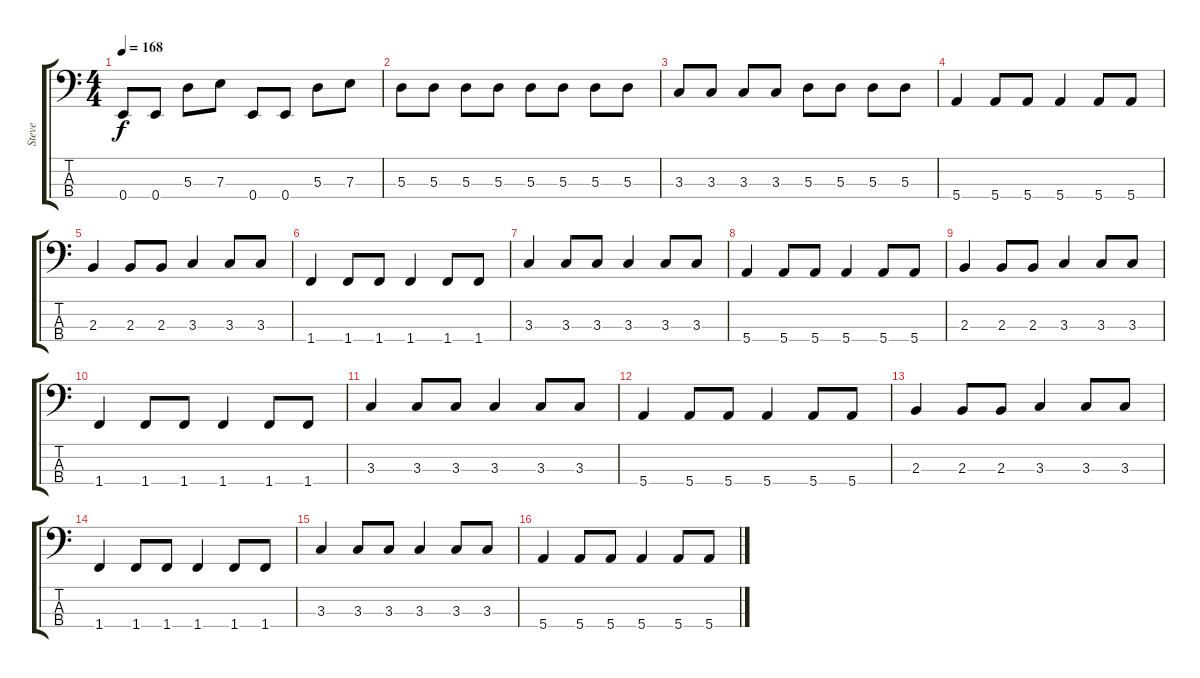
\track ("Steve" "Steve") {instrument electricbassfinger}
\staff {score tabs}
\tuning (G2 D2 A1 E1) {hide}
\ts (4 4)
\tempo 168
\clef f4
\ks c
0.4.8{dy f} 0.4.8 5.3.8 7.3.8 0.4.8 0.4.8 5.3.8 7.3.8 |
5.3.8 5.3.8 5.3.8 5.3.8 5.3.8 5.3.8 5.3.8 5.3.8 |
3.3.8 3.3.8 3.3.8 3.3.8 5.3.8 5.3.8 5.3.8 5.3.8 |
5.4.4 5.4.8 5.4.8 5.4.4 5.4.8 5.4.8 |
2.3.4 2.3.8 2.3.8 3.3.4 3.3.8 3.3.8 |
1.4.4 1.4.8 1.4.8 1.4.4 1.4.8 1.4.8 |
3.3.4 3.3.8 3.3.8 3.3.4 3.3.8 3.3.8 |
5.4.4 5.4.8 5.4.8 5.4.4 5.4.8 5.4.8 |
2.3.4 2.3.8 2.3.8 3.3.4 3.3.8 3.3.8 |
1.4.4 1.4.8 1.4.8 1.4.4 1.4.8 1.4.8 |
3.3.4 3.3.8 3.3.8 3.3.4 3.3.8 3.3.8 |
5.4.4 5.4.8 5.4.8 5.4.4 5.4.8 5.4.8 |
2.3.4 2.3.8 2.3.8 3.3.4 3.3.8 3.3.8 |
1.4.4 1.4.8 1.4.8 1.4.4 1.4.8 1.4.8 |
3.3.4 3.3.8 3.3.8 3.3.4 3.3.8 3.3.8 |
5.4.4 5.4.8 5.4.8 5.4.4 5.4.8 5.4.8
